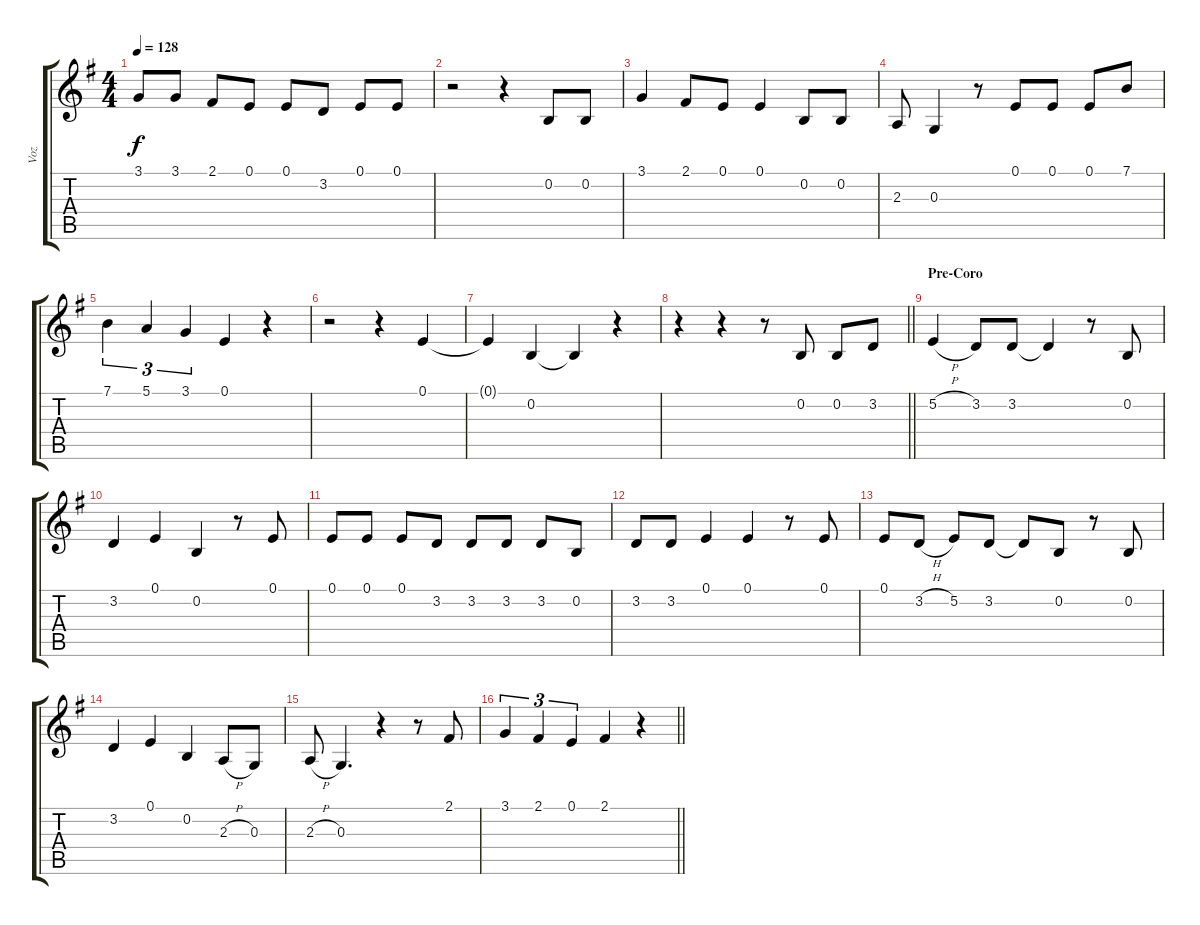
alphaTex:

\track ("Voz" "Voz") {instrument cello}
\staff {score tabs}
\tuning (E4 B3 G3 D3 A2 E2) {hide}
\ts (4 4)
\tempo 128
\clef g2
\ks g
3.1.8{dy f} 3.1.8 2.1.8 0.1.8 0.1.8 3.2.8 0.1.8 0.1.8 |
r.2 r.4 0.2.8 0.2.8 |
3.1.4 2.1.8 0.1.8 0.1.4 0.2.8 0.2.8 |
2.3.8 0.3.4 r.8 0.1.8 0.1.8 0.1.8 7.1.8 |
7.1.4{tu (3 2)} 5.1.4{tu (3 2)} 3.1.4{tu (3 2)} 0.1.4 r.4 |
r.2 r.4 0.1.4 |
0.1{t}.4 0.2.4 0.2{t}.4 r.4 |
\barLineRight lightlight
r.4 r.4 r.8 0.2.8 0.2.8 3.2.8 |
\section ("" "Pre-Coro")
5.2{h}.4 3.2.8 3.2.8 3.2{t}.4 r.8 0.2.8 |
3.2.4 0.1.4 0.2.4 r.8 0.1.8 |
0.1.8 0.1.8 0.1.8 3.2.8 3.2.8 3.2.8 3.2.8 0.2.8 |
3.2.8 3.2.8 0.1.4 0.1.4 r.8 0.1.8 |
0.1.8 3.2{h}.8 5.2.8 3.2.8 3.2{t}.8 0.2.8 r.8 0.2.8 |
3.2.4 0.1.4 0.2.4 2.3{h}.8 0.3.8 |
2.3{h}.8 0.3.4{d} r.4 r.8 2.1.8 |
\barLineRight lightlight
3.1.4{tu (3 2)} 2.1.4{tu (3 2)} 0.1.4{tu (3 2)} 2.1.4 r.4
